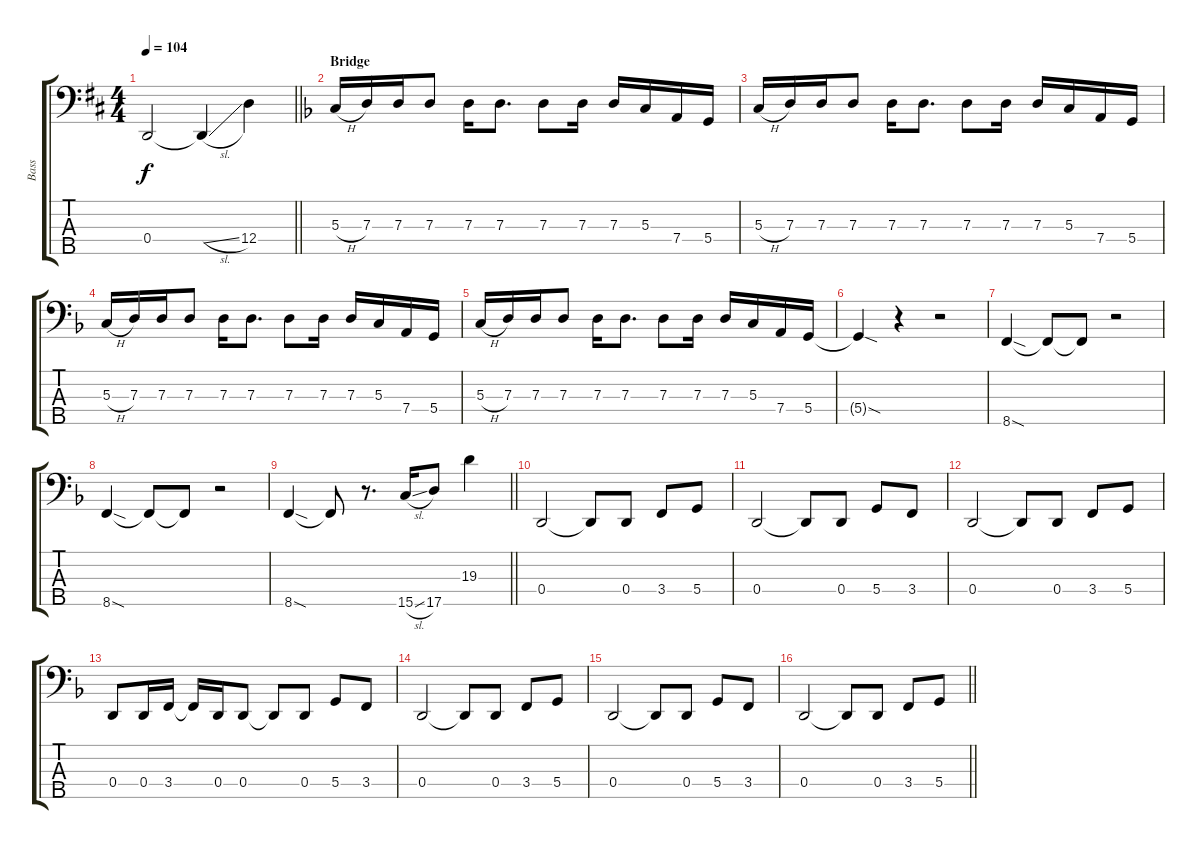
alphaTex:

\track ("Bass" "Bass") {instrument electricbassfinger}
\staff {score tabs}
\tuning (F2 C2 G1 D1 A0) {hide}
\ts (4 4)
\tempo 104
\clef f4
\barLineRight lightlight
\ks bminor
0.4{t}.2{dy f} 0.4{sl t}.4 12.4.4 |
\section ("" "Bridge")
\ks dminor
5.3{h}.16{volume 6} 7.3.16 7.3.16 7.3.8 7.3.16 7.3.8{d} 7.3.8 7.3.16 7.3.16 5.3.16 7.4.16 5.4.16 |
5.3{h}.16{volume 10} 7.3.16 7.3.16 7.3.8 7.3.16 7.3.8{d} 7.3.8 7.3.16 7.3.16 5.3.16 7.4.16 5.4.16 |
5.3{h}.16 7.3.16 7.3.16 7.3.8 7.3.16 7.3.8{d} 7.3.8 7.3.16 7.3.16 5.3.16 7.4.16 5.4.16 |
5.3{h}.16 7.3.16 7.3.16 7.3.8 7.3.16 7.3.8{d} 7.3.8 7.3.16 7.3.16 5.3.16 7.4.16 5.4.16 |
5.4{sod t}.4 r.4 r.2 |
8.5{sod}.4{volume 14} 8.5{t}.8 8.5{t}.8 r.2 |
8.5{sod}.4 8.5{t}.8 8.5{t}.8 r.2 |
\barLineRight lightlight
8.5{sod}.4 8.5{t}.8 r.8{d} 15.5{sl}.16 17.5.8 19.3.4 |
0.4.2{volume 16} 0.4{t}.8 0.4.8 3.4.8 5.4.8 |
0.4.2 0.4{t}.8 0.4.8 5.4.8 3.4.8 |
0.4.2 0.4{t}.8 0.4.8 3.4.8 5.4.8 |
0.4.8 0.4.16 3.4.16 3.4{t}.16 0.4.16 0.4.8 0.4{t}.8 0.4.8 5.4.8 3.4.8 |
0.4.2 0.4{t}.8 0.4.8 3.4.8 5.4.8 |
0.4.2 0.4{t}.8 0.4.8 5.4.8 3.4.8 |
\barLineRight lightlight
0.4.2 0.4{t}.8 0.4.8 3.4.8 5.4.8
